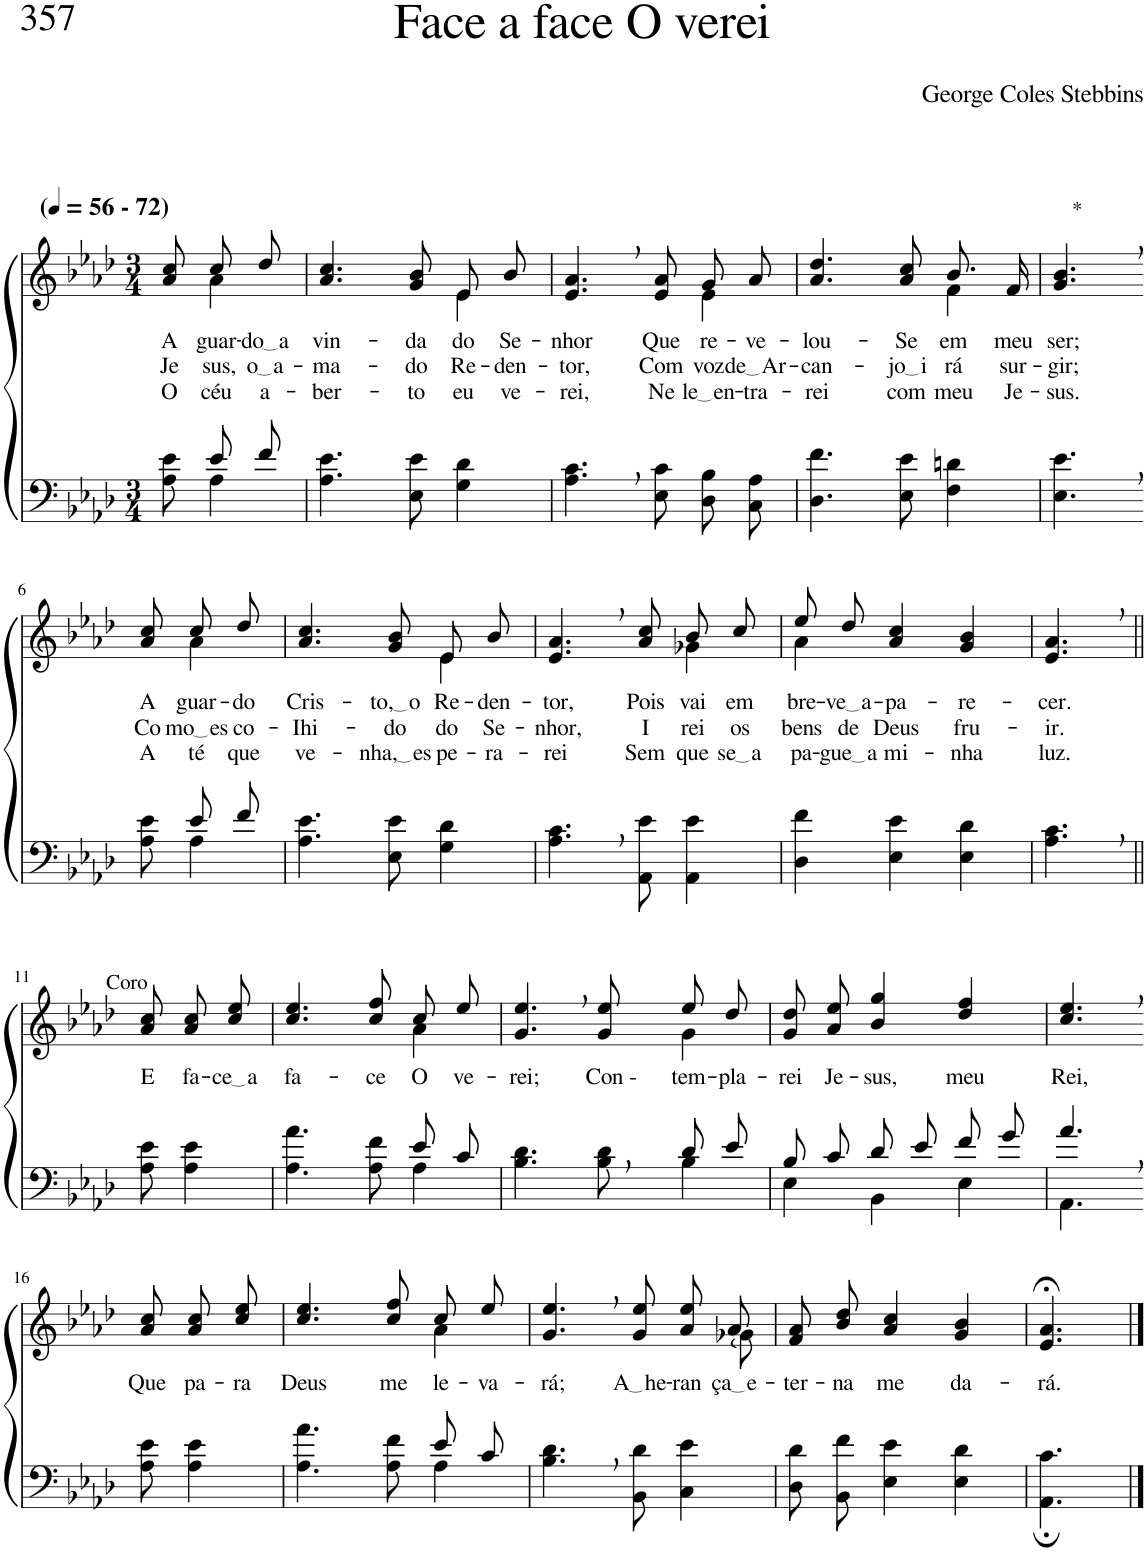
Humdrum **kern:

**kern	**kern	**text	**text	**text
*part2	*part1	*part1	*part1	*part1
*staff2	*staff1	*staff1	*staff1	*staff1
*I"Parte III e IV	*I"Parte I e II	*	*	*
*clefF4	*clefG2	*	*	*
*Trd2c3	*Trd2c3	*	*	*
*k[b-e-a-d-]	*k[b-e-a-d-]	*	*	*
*M3/4	*M3/4	*	*	*
*MM56	*MM56	*	*	*
=1	=1	=1	=1	=1
*^	*	*	*	*
!	!	!LO:TX:a:B:t=(	!	!	!
!	!	!LO:TX:a:B:t=- 72)	!	!	!
!	!	!	!LO:LY:b	!LO:LY:b	!LO:LY:b
*	*	*^	*	*	*
8ryy	8A-\ 8e-\	8a-/ 8cc/	8ryy	A-	Je-	O
!	!	!	!	!LO:LY:b	!LO:LY:b	!LO:LY:b
8e-/L	4A-\	8cc/L	4a-\	-guar-	-sus,	céu
!	!	!	!	!LO:LY:b	!LO:LY:b	!LO:LY:b
8f/J	.	8dd-/J	.	do a	o a	a-
*v	*v	*	*	*	*	*
=2	=2	=2	=2	=2	=2
!	!	!	!LO:LY:b	!LO:LY:b	!LO:LY:b
4.A-\ 4.e-\	4.a-/ 4.cc/	2ryy	vin-	-ma-	-ber-
!	!	!	!LO:LY:b	!LO:LY:b	!LO:LY:b
8E-\ 8e-\	8g/ 8b-/	.	-da	-do	-to
!	!	!	!LO:LY:b	!LO:LY:b	!LO:LY:b
4G\ 4d-\	8e-/L	4e-\	do	Re-	eu
!	!	!	!LO:LY:b	!LO:LY:b	!LO:LY:b
.	8b-/J	.	Se-	-den-	ve-
=3	=3	=3	=3	=3	=3
!	!	!	!LO:LY:b	!LO:LY:b	!LO:LY:b
4.A-\, 4.c\,	4.e-/, 4.a-/,	2ryy	-nhor	-tor,	-rei,
!	!	!	!LO:LY:b	!LO:LY:b	!LO:LY:b
8E-\ 8c\	8e-/ 8a-/	.	Que	Com	Ne-
!	!	!	!LO:LY:b	!LO:LY:b	!LO:LY:b
8D-\ 8B-\L	8g/L	4e-\	re-	voz	le en
!	!	!	!LO:LY:b	!LO:LY:b	!LO:LY:b
8C\ 8A-\J	8a-/J	.	-ve-	de Ar	-tra-
=4	=4	=4	=4	=4	=4
!	!	!	!LO:LY:b	!LO:LY:b	!LO:LY:b
4.D-\ 4.f\	4.a-/ 4.dd-/	2ryy	-lou-	-can-	-rei
!	!	!	!LO:LY:b	!LO:LY:b	!LO:LY:b
8E-\ 8e-\	8a-/ 8cc/	.	-Se	jo i	com
!	!	!	!LO:LY:b	!LO:LY:b	!LO:LY:b
4F\ 4dn\	8.b-/L	4f\	em	-rá	meu
!	!	!	!LO:LY:b	!LO:LY:b	!LO:LY:b
.	16f/Jk	.	meu	sur-	Je-
*	*v	*v	*	*	*
=5	=5	=5	=5	=5
!	!LO:TX:a:t=*	!	!	!
!	!	!LO:LY:b	!LO:LY:b	!LO:LY:b
4.E-\, 4.e-\,	4.g/, 4.b-/,	ser;	-gir;	-sus.
!!LO:LB:g=z
=6-	=6-	=6-	=6-	=6-
*^	*	*	*	*
!LO:TX:b:t=Coro	!	!	!	!	!
!	!	!	!LO:LY:b	!LO:LY:b	!LO:LY:b
*	*	*^	*	*	*
8ryy	8A-\ 8e-\	8a-/ 8cc/	8ryy	A-	Co-	A-
!	!	!	!	!LO:LY:b	!LO:LY:b	!LO:LY:b
8e-/L	4A-\	8cc/L	4a-\	-guar-	mo es	-té
!	!	!	!	!LO:LY:b	!LO:LY:b	!LO:LY:b
8f/J	.	8dd-/J	.	-do	co-	que
*v	*v	*	*	*	*	*
=7	=7	=7	=7	=7	=7
!	!	!	!LO:LY:b	!LO:LY:b	!LO:LY:b
4.A-\ 4.e-\	4.a-/ 4.cc/	2ryy	Cris-	-Ihi-	ve-
!	!	!	!LO:LY:b	!LO:LY:b	!LO:LY:b
8E-\ 8e-\	8g/ 8b-/	.	to, o	-do	nha, es
!	!	!	!LO:LY:b	!LO:LY:b	!LO:LY:b
4G\ 4d-\	8e-/L	4e-\	Re-	do	-pe-
!	!	!	!LO:LY:b	!LO:LY:b	!LO:LY:b
.	8b-/J	.	-den-	Se-	-ra-
=8	=8	=8	=8	=8	=8
!	!	!	!LO:LY:b	!LO:LY:b	!LO:LY:b
4.A-\, 4.c\,	4.e-/, 4.a-/,	2ryy	-tor,	-nhor,	-rei
!	!	!	!LO:LY:b	!LO:LY:b	!LO:LY:b
8AA-\ 8e-\	8a-/ 8cc/	.	Pois	I-	Sem
!	!	!	!LO:LY:b	!LO:LY:b	!LO:LY:b
4AA-\ 4e-\	8b-/L	4g-X\	vai	-rei	que
!	!	!	!LO:LY:b	!LO:LY:b	!LO:LY:b
.	8cc/J	.	em	os	se a
=9	=9	=9	=9	=9	=9
!	!	!	!LO:LY:b	!LO:LY:b	!LO:LY:b
4D-\ 4f\	8ee-/L	4a-\	bre-	bens	-pa-
!	!	!	!LO:LY:b	!LO:LY:b	!LO:LY:b
.	8dd-/J	.	ve a	de	gue a
!	!	!	!LO:LY:b	!LO:LY:b	!LO:LY:b
4E-\ 4e-\	4a-/ 4cc/	2ryy	-pa-	Deus	mi-
!	!	!	!LO:LY:b	!LO:LY:b	!LO:LY:b
4E-\ 4d-\	4g/ 4b-/	.	-re-	fru-	-nha
*	*v	*v	*	*	*
=10	=10	=10	=10	=10
!	!	!LO:LY:b	!LO:LY:b	!LO:LY:b
4.A-\, 4.c\,	4.e-/, 4.a-/,	-cer.	-ir.	luz.
!!LO:LB:g=z
=11||	=11||	=11||	=11||	=11||
!	!	!LO:LY:b	!	!
8A-\ 8e-\	8a-/ 8cc/	E	.	.
!	!	!LO:LY:b	!	!
4A-\ 4e-\	8a-\ 8cc\L	fa-	.	.
!	!	!LO:LY:b	!	!
.	8cc\ 8ee-\J	ce a	.	.
=12	=12	=12	=12	=12
*^	*	*	*	*
!	!	!	!LO:LY:b	!	!
*	*	*^	*	*	*
2ryy	4.A-\ 4.a-\	4.cc/ 4.ee-/	2ryy	fa-	.	.
!	!	!	!	!LO:LY:b	!	!
.	8A-\ 8f\	8cc/ 8ff/	.	-ce	.	.
!	!	!	!	!LO:LY:b	!	!
8e-/L	4A-\	8cc/L	4a-\	-O	.	.
!	!	!	!	!LO:LY:b	!	!
8c/J	.	8ee-/J	.	ve-	.	.
=13	=13	=13	=13	=13	=13	=13
!	!	!	!	!LO:LY:b	!	!
2ryy	4.B-\ 4.d-\	4.g/, 4.ee-/,	2ryy	-rei;	.	.
!	!	!	!	!LO:LY:b	!	!
.	8B-\ 8d-\	8g/ 8ee-/	.	Con --	.	.
!	!	!	!	!LO:LY:b	!	!
8d-/L	4B-\	8ee-/L	4g\	-tem-	.	.
!	!	!	!	!LO:LY:b	!	!
8e-/J	.	8dd-/J	.	-pla-	.	.
*	*	*v	*v	*	*	*
=14	=14	=14	=14	=14	=14
!	!	!	!LO:LY:b	!	!
8B-/L	4E-\	8g\ 8dd-\L	-rei	.	.
!	!	!	!LO:LY:b	!	!
8c/J	.	8a-\ 8ee-\J	Je-	.	.
!	!	!	!LO:LY:b	!	!
8d-/L	4BB-\	4b-/ 4gg/	-sus,	.	.
8e-/J	.	.	.	.	.
!	!	!	!LO:LY:b	!	!
8f/L	4E-\	4dd-/ 4ff/	meu	.	.
8g/J	.	.	.	.	.
=15	=15	=15	=15	=15	=15
!	!	!	!LO:LY:b	!	!
4.a-,/	4.AA-\	4.cc/, 4.ee-/,	Rei,	.	.
!!LO:LB:g=z
=16-	=16-	=16-	=16-	=16-	=16-
!	!	!	!LO:LY:b	!	!
*v	*v	*	*	*	*
8A-\ 8e-\	8a-/ 8cc/	Que	.	.
!	!	!LO:LY:b	!	!
4A-\ 4e-\	8a-\ 8cc\L	pa-	.	.
!	!	!LO:LY:b	!	!
.	8cc\ 8ee-\J	-ra	.	.
=17	=17	=17	=17	=17
*^	*	*	*	*
!	!	!	!LO:LY:b	!	!
*	*	*^	*	*	*
2ryy	4.A-\ 4.a-\	4.cc/ 4.ee-/	2ryy	Deus	.	.
!	!	!	!	!LO:LY:b	!	!
.	8A-\ 8f\	8cc/ 8ff/	.	me	.	.
!	!	!	!	!LO:LY:b	!	!
8e-/L	4A-\	8cc/L	4a-\	le-	.	.
!	!	!	!	!LO:LY:b	!	!
8c/J	.	8ee-/J	.	-va-	.	.
*v	*v	*	*	*	*	*
=18	=18	=18	=18	=18	=18
!	!	!	!LO:LY:b	!	!
4.B-\, 4.d-\,	4.g/, 4.ee-/,	8ryy	-rá;	.	.
!	!	!	!LO:LY:b	!	!
*	*v	*v	*	*	*
8BB-\ 8d-\	8g/ 8ee-/	A he	.	.
!	!	!LO:LY:b	!	!
4C\ 4e-\	8a-/ 8ee-/L	-ran-	.	.
*	*^	*	*	*
!	!	!	!LO:LY:b	!	!
.	8a-/J	8g-X\	ça e	.	.
=19	=19	=19	=19	=19	=19
!	!	!	!LO:LY:b	!	!
*	*v	*v	*	*	*
8D-\ 8d-\L	8f/ 8a-/L	-ter-	.	.
!	!	!LO:LY:b	!	!
8BB-\ 8f\J	8b-/ 8dd-/J	-na	.	.
!	!	!LO:LY:b	!	!
4E-\ 4e-\	4a-/ 4cc/	me	.	.
!	!	!LO:LY:b	!	!
4E-\ 4d-\	4g/ 4b-/	da-	.	.
=20	=20	=20	=20	=20
!	!	!LO:LY:b	!	!
4.AA-\; 4.c\;	4.e-/;< 4.a-/;<	-rá.	.	.
==	==	==	==	==
*-	*-	*-	*-	*-
